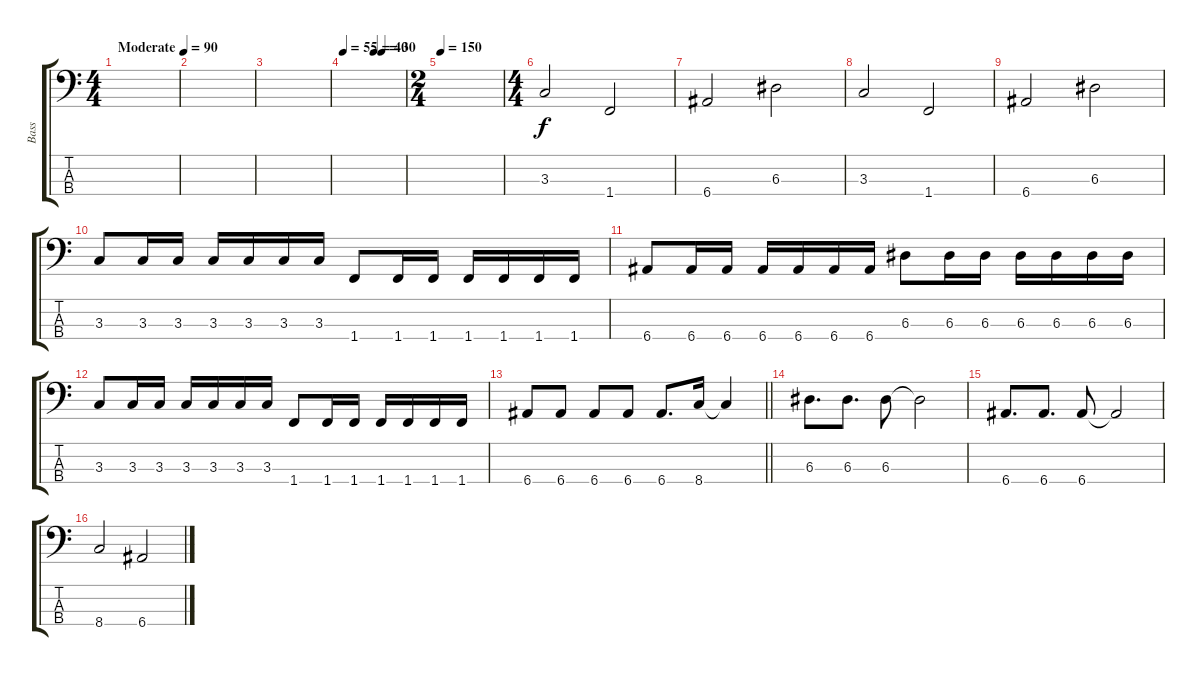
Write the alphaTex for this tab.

\track ("Bass" "Bass") {instrument electricbasspick}
\staff {score tabs}
\tuning (G2 D2 A1 E1) {hide}
\ts (4 4)
\tempo (90 "Moderate")
\clef f4
\ks c
|
|
|
\tempo 55
\tempo (40 0.5)
\tempo (30 0.625)
|
\ts (2 4)
\tempo 150
|
\ts (4 4)
3.3.2 1.4.2 |
6.4.2 6.3.2 |
3.3.2 1.4.2 |
6.4.2 6.3.2 |
3.3.8 3.3.16 3.3.16 3.3.16 3.3.16 3.3.16 3.3.16 1.4.8 1.4.16 1.4.16 1.4.16 1.4.16 1.4.16 1.4.16 |
6.4.8 6.4.16 6.4.16 6.4.16 6.4.16 6.4.16 6.4.16 6.3.8 6.3.16 6.3.16 6.3.16 6.3.16 6.3.16 6.3.16 |
3.3.8 3.3.16 3.3.16 3.3.16 3.3.16 3.3.16 3.3.16 1.4.8 1.4.16 1.4.16 1.4.16 1.4.16 1.4.16 1.4.16 |
\barLineRight lightlight
6.4.8 6.4.8 6.4.8 6.4.8 6.4.8{d} 8.4.16 8.4{t}.4 |
6.3.8{d} 6.3.8{d} 6.3.8 6.3{t}.2 |
6.4.8{d} 6.4.8{d} 6.4.8 6.4{t}.2 |
8.4.2 6.4.2
